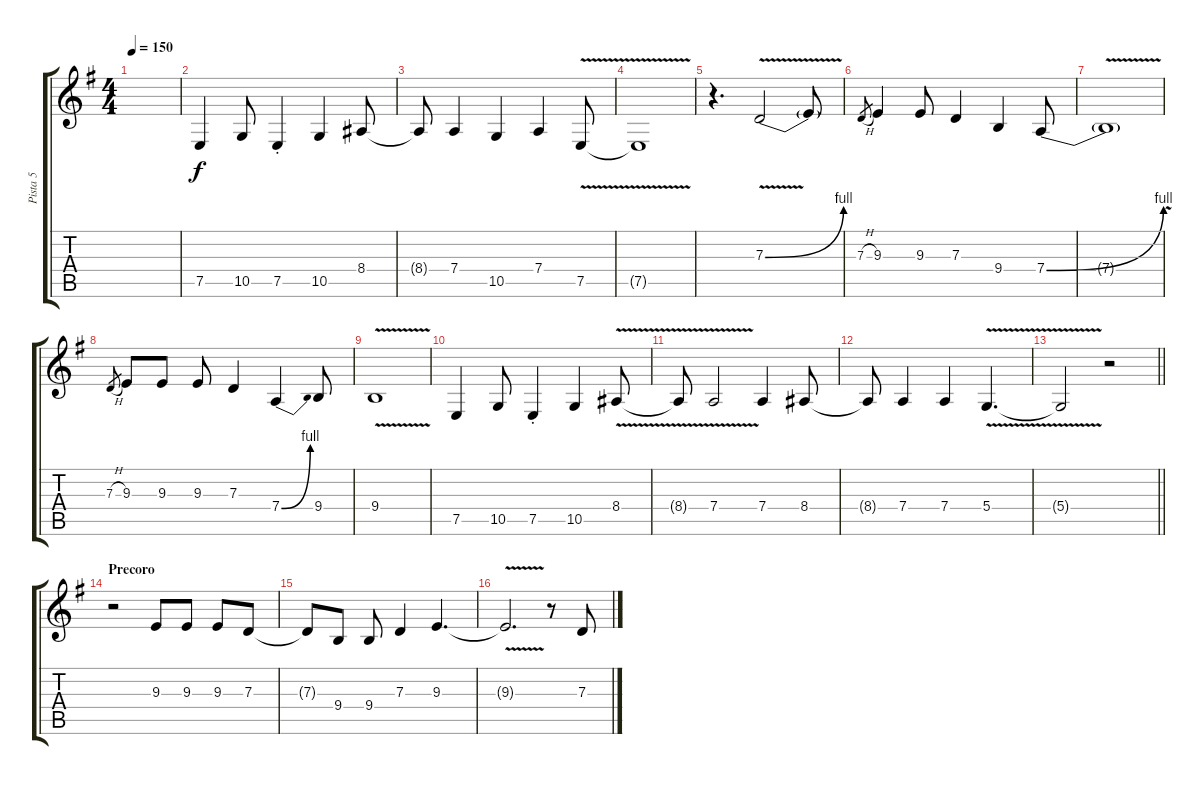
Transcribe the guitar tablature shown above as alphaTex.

\track ("Pista 5" "Pista 5") {instrument oboe}
\staff {score tabs}
\tuning (E4 B3 G3 D3 A2 E2) {hide}
\ts (4 4)
\tempo 150
\clef g2
\ks g
|
7.5.4 10.5.8 7.5{st}.4 10.5.4 8.4.8 |
8.4{t}.8 7.4.4 10.5.4 7.4.4 7.5{v}.8 |
7.5{t}.1 |
r.4{d} 7.3{be (bend 0 0 60 4) v}.2 7.3{t}.8 |
7.3{h}.8{gr} 9.3.4 9.3.8 7.3.4 9.4.4 7.4{be (bend 0 0 60 4)}.8 |
7.4{v t}.1 |
7.3{h}.8{gr} 9.3.8 9.3.8 9.3.8 7.3.4 7.4{be (bend 0 0 60 4)}.4 9.4.8 |
9.4{v}.1 |
7.5.4 10.5.8 7.5{st}.4 10.5.4 8.4{v}.8 |
8.4{t}.8 7.4{v}.2 7.4.4 8.4.8 |
8.4{t}.8 7.4.4 7.4.4 5.4{v}.4{d} |
\barLineRight lightlight
5.4{t}.2 r.2 |
\section ("" "Precoro")
r.2 9.3.8 9.3.8 9.3.8 7.3.8 |
7.3{t}.8 9.4.8 9.4.8 7.3.4 9.3.4{d} |
9.3{v t}.2{d} r.8 7.3.8
